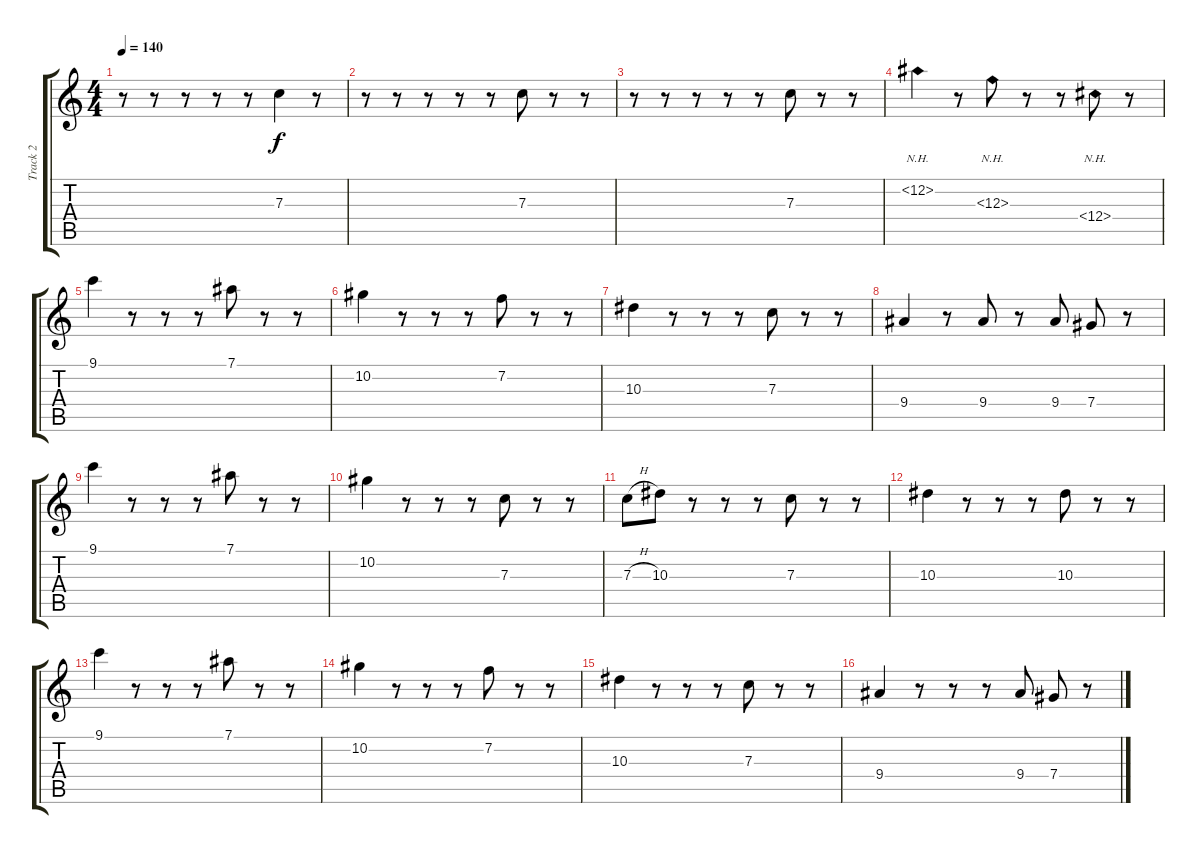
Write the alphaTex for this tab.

\track ("Track 2" "Track 2") {instrument acousticguitarsteel}
\staff {score tabs}
\tuning (Eb4 Bb3 F3 Db3 Ab2 Db2) {hide}
\ts (4 4)
\tempo 140
\clef g2
\ks c
r.8{dy f} r.8 r.8 r.8 r.8 7.3.4 r.8 |
r.8 r.8 r.8 r.8 r.8 7.3.8 r.8 r.8 |
r.8 r.8 r.8 r.8 r.8 7.3.8 r.8 r.8 |
13.2{nh}.4 r.8 13.3{nh}.8 r.8 r.8 13.4{nh}.8 r.8 |
9.1.4 r.8 r.8 r.8 7.1.8 r.8 r.8 |
10.2.4 r.8 r.8 r.8 7.2.8 r.8 r.8 |
10.3.4 r.8 r.8 r.8 7.3.8 r.8 r.8 |
9.4.4 r.8 9.4.8 r.8 9.4.8 7.4.8 r.8 |
9.1.4 r.8 r.8 r.8 7.1.8 r.8 r.8 |
10.2.4 r.8 r.8 r.8 7.3.8 r.8 r.8 |
7.3{h}.8 10.3.8 r.8 r.8 r.8 7.3.8 r.8 r.8 |
10.3.4 r.8 r.8 r.8 10.3.8 r.8 r.8 |
9.1.4 r.8 r.8 r.8 7.1.8 r.8 r.8 |
10.2.4 r.8 r.8 r.8 7.2.8 r.8 r.8 |
10.3.4 r.8 r.8 r.8 7.3.8 r.8 r.8 |
9.4.4 r.8 r.8 r.8 9.4.8 7.4.8 r.8
